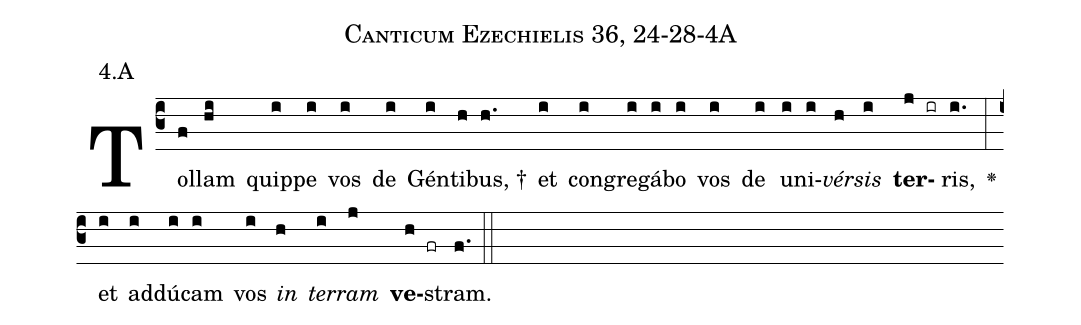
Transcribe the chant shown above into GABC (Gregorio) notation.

name: Canticum Ezechielis 36, 24-28-4A;
annotation: 4.A;
%%
(c3)Tol(f)lam(hi) quip(i)pe(i) vos(i) de(i) Gén(i)ti(h)bus, †(h.) et(i) con(i)gre(i)gá(i)bo(i) vos(i) de(i) u(i)ni(i)<i>vér</i>(h)<i>sis</i>(i) <b>ter</b>(j ir)ris,(i.) <v>\greheightstar</v>(:) et(i) ad(i)dú(i)cam(i) vos(i) <i>in</i>(h) <i>ter</i>(i)<i>ram</i>(j) <b>ve</b>(h fr)stram.(f.) (::)


%E(i) u(h) o(i) u(j) a(h) e.(f.) (::)
